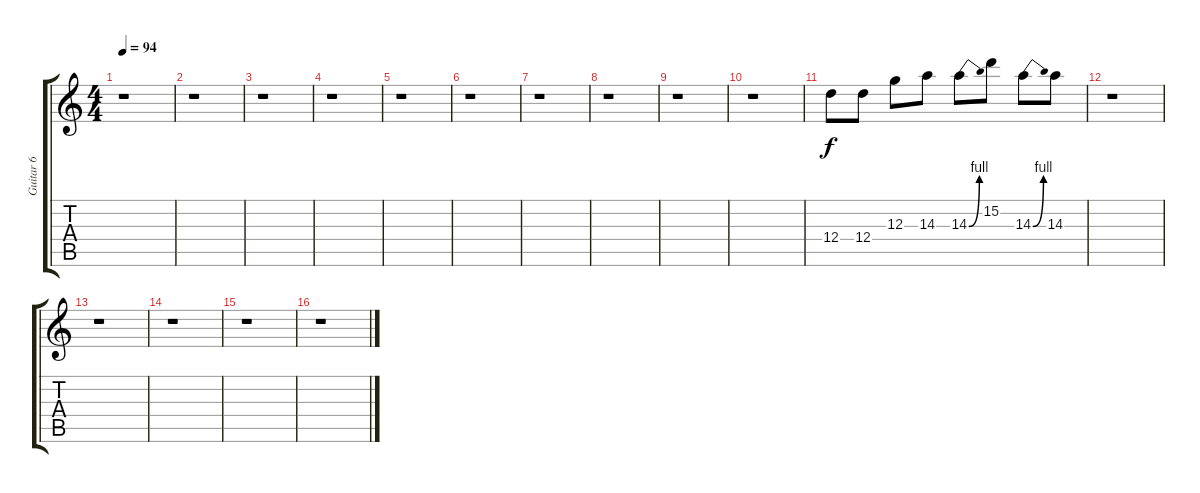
\track ("Guitar 6" "Guitar 6") {instrument distortionguitar}
\staff {score tabs}
\tuning (E4 B3 G3 D3 A2 E2) {hide}
\ts (4 4)
\tempo 94
\clef g2
\ks c
r.1{dy f} |
r.1 |
r.1 |
r.1 |
r.1 |
r.1 |
r.1 |
r.1 |
r.1 |
r.1 |
12.4.8 12.4.8 12.3.8 14.3.8 14.3{be (bend 0 0 60 4)}.8 15.2.8 14.3{be (bend 0 0 60 4)}.8 14.3.8 |
r.1 |
r.1 |
r.1 |
r.1 |
r.1
